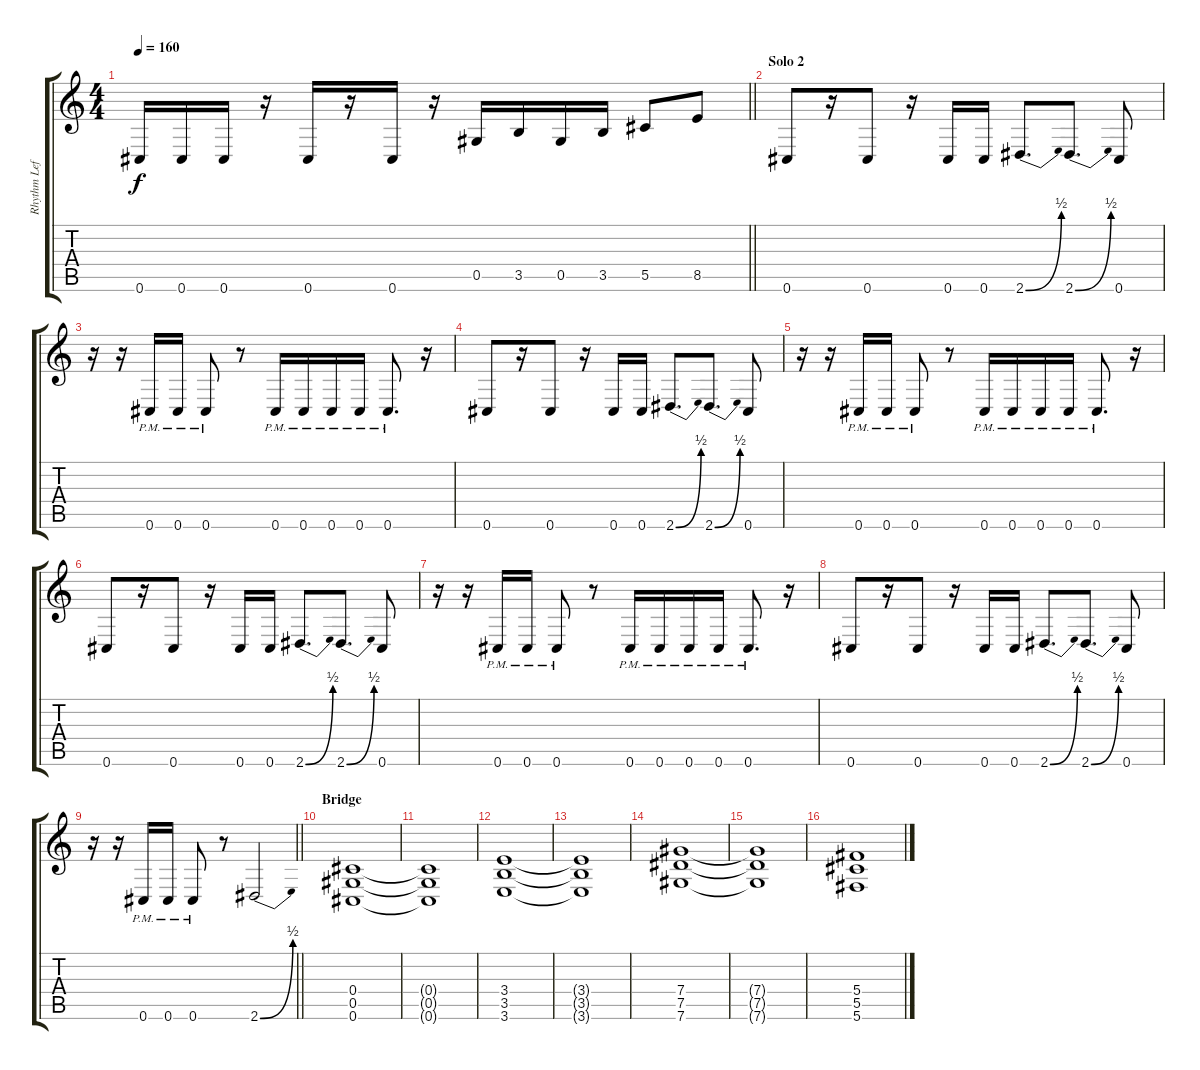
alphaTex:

\track ("Rhythm Left" "Rhythm Lef") {instrument distortionguitar}
\staff {score tabs}
\tuning (Eb4 Bb3 Gb3 Db3 Ab2 Db2) {hide}
\ts (4 4)
\tempo 160
\clef g2
\barLineRight lightlight
\ks c
0.6.16{dy f} 0.6.16 0.6.16 r.16 0.6.16 r.16 0.6.16 r.16 0.5.16 3.5.16 0.5.16 3.5.16 5.5.8 8.5.8 |
\section ("" "Solo 2")
0.6.8 r.16 0.6.8 r.16 0.6.16 0.6.16 2.6{be (bend 0 0 60 2)}.8{d} 2.6{be (bend 0 0 60 2)}.8{d} 0.6.8 |
r.16 r.16 0.6{pm}.16 0.6{pm}.16 0.6{pm}.8 r.8 0.6{pm}.16 0.6{pm}.16 0.6{pm}.16 0.6{pm}.16 0.6{pm}.8{d} r.16 |
0.6.8 r.16 0.6.8 r.16 0.6.16 0.6.16 2.6{be (bend 0 0 60 2)}.8{d} 2.6{be (bend 0 0 60 2)}.8{d} 0.6.8 |
r.16 r.16 0.6{pm}.16 0.6{pm}.16 0.6{pm}.8 r.8 0.6{pm}.16 0.6{pm}.16 0.6{pm}.16 0.6{pm}.16 0.6{pm}.8{d} r.16 |
0.6.8 r.16 0.6.8 r.16 0.6.16 0.6.16 2.6{be (bend 0 0 60 2)}.8{d} 2.6{be (bend 0 0 60 2)}.8{d} 0.6.8 |
r.16 r.16 0.6{pm}.16 0.6{pm}.16 0.6{pm}.8 r.8 0.6{pm}.16 0.6{pm}.16 0.6{pm}.16 0.6{pm}.16 0.6{pm}.8{d} r.16 |
0.6.8 r.16 0.6.8 r.16 0.6.16 0.6.16 2.6{be (bend 0 0 60 2)}.8{d} 2.6{be (bend 0 0 60 2)}.8{d} 0.6.8 |
\barLineRight lightlight
r.16 r.16 0.6{pm}.16 0.6{pm}.16 0.6{pm}.8 r.8 2.6{be (bend 0 0 60 2)}.2 |
\section ("" "Bridge")
(0.4 0.5 0.6).1 |
(0.4{t} 0.5{t} 0.6{t}).1 |
(3.4 3.5 3.6).1 |
(3.4{t} 3.5{t} 3.6{t}).1 |
(7.4 7.5 7.6).1 |
(7.4{t} 7.5{t} 7.6{t}).1 |
(5.4 5.5 5.6).1
